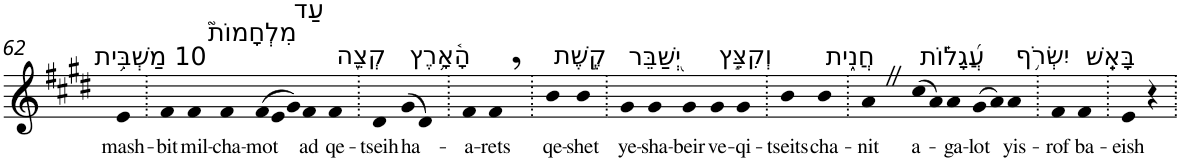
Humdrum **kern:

**kern	**text
*part1	*part1
*staff1	*staff1
*I"Piano	*
*I'Pno	*
!!LO:PB:g=z
*clefG2	*
*k[f#c#g#d#]	*
*E:	*
=62	=62
!LO:TX:a:t=10 מַשְׁבִּ֥ית	!
!	!LO:LY:b
4e	mash-
=63.	=63.
!	!LO:LY:b
4f#	-bit
!LO:TX:a:t=מִלְחָמוֹת֮	!
!	!LO:LY:b
4f#	mil-
!	!LO:LY:b
4f#	-cha-
*Xtuplet	*
!	!LO:LY:b
(>12f#	-mot
12e	.
12g#)	.
!LO:TX:a:t=עַד	!
!	!LO:LY:b
4f#	ad
!LO:TX:a:t=קְצֵ֪ה	!
!	!LO:LY:b
4f#	qe-
=64.	=64.
!	!LO:LY:b
4d#	-tseih
!LO:TX:a:t=הָ֫אָ֥רֶץ	!
!	!LO:LY:b
(>8g#	ha-
8d#)	.
=65.	=65.
!	!LO:LY:b
4f#	-a-
!	!LO:LY:b
4f#,	-rets
=66.	=66.
!LO:TX:a:t=קֶ֣שֶׁת	!
!	!LO:LY:b
4b	qe-
!	!LO:LY:b
4b	-shet
=67.	=67.
!LO:TX:a:t=יְ֭שַׁבֵּר	!
!	!LO:LY:b
4g#	ye-
!	!LO:LY:b
4g#	-sha-
!	!LO:LY:b
4g#	-beir
!LO:TX:a:t=וְקִצֵּ֣ץ	!
!	!LO:LY:b
4g#	ve-
!	!LO:LY:b
4g#	-qi-
=68.	=68.
!	!LO:LY:b
4b	-tseits
!LO:TX:a:t=חֲנִ֑ית	!
!	!LO:LY:b
4b	cha-
=69.	=69.
!	!LO:LY:b
4aZ	-nit
!LO:TX:a:t=עֲ֝גָל֗וֹת	!
!	!LO:LY:b
(>8cc#	a-
8a)	.
!	!LO:LY:b
4a	-ga-
!	!LO:LY:b
(>8g#	-lot
8a)	.
!LO:TX:a:t=יִשְׂרֹ֥ף	!
!	!LO:LY:b
4a	yis-
=70.	=70.
!	!LO:LY:b
4f#	-rof
!LO:TX:a:t=בָּאֵֽשׁ	!
!	!LO:LY:b
4f#	ba-
=71.	=71.
!	!LO:LY:b
4e	-eish
4r	.
=.	=.
*-	*-
